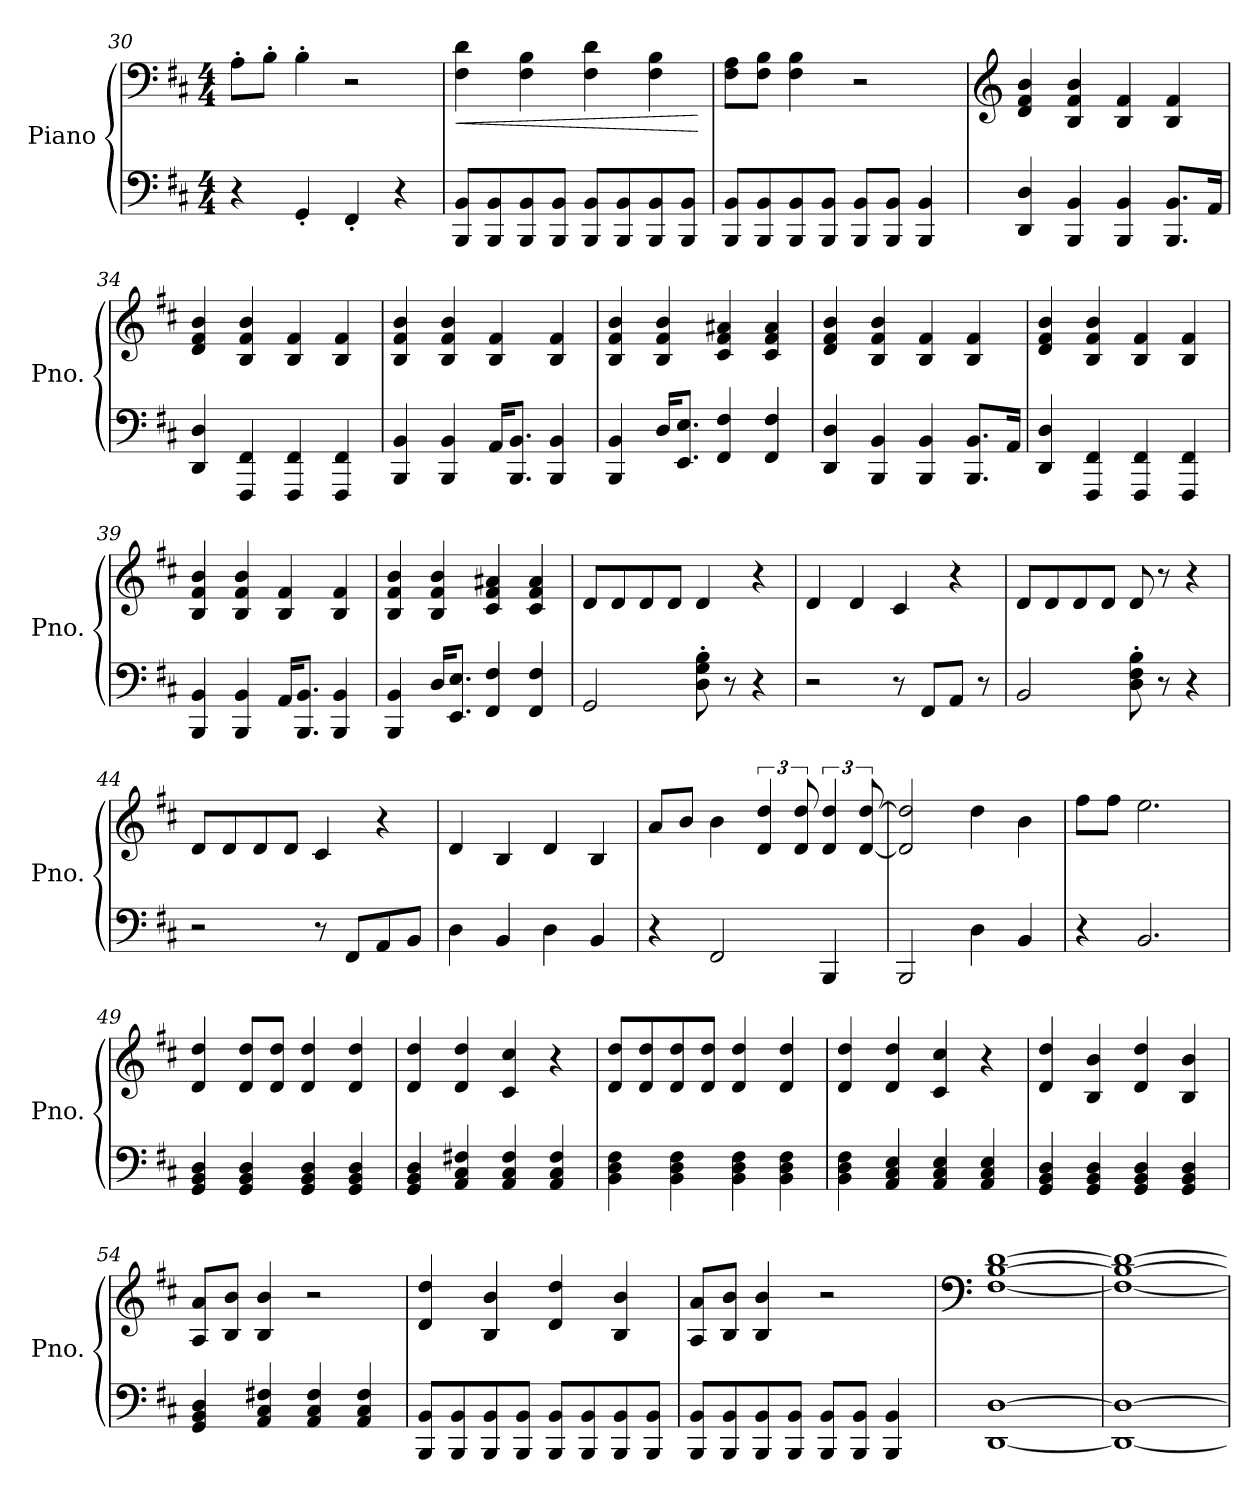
**kern	**kern	**dynam
*part1	*part1	*part1
*staff2	*staff1	*staff1/2
*I"Piano	*	*
*I'Pno.	*	*
*clefF4	*clefF4	*
*k[f#c#]	*k[f#c#]	*
*M4/4	*M4/4	*
=30	=30	=30
4r	8A'\L	.
.	8B'\J	.
4GG'/	4B'\	.
4FF#'/	2r	.
4r	.	.
=31	=31	=31
!	!	!LO:HP:b
8BBB/ 8BB/L	4F#\ 4d\	<
8BBB/ 8BB/	.	.
8BBB/ 8BB/	4F#\ 4B\	.
8BBB/ 8BB/J	.	.
8BBB/ 8BB/L	4F#\ 4d\	.
8BBB/ 8BB/	.	.
8BBB/ 8BB/	4F#\ 4B\	.
8BBB/ 8BB/J	.	.
.	.	[
!!LO:PB:g=z
=32	=32	=32
8BBB/ 8BB/L	8F#\ 8A\L	.
8BBB/ 8BB/	8F#\ 8B\J	.
8BBB/ 8BB/	4F#\ 4B\	.
8BBB/ 8BB/J	.	.
8BBB/ 8BB/L	2r	.
8BBB/ 8BB/J	.	.
4BBB/ 4BB/	.	.
=33	=33	=33
*	*clefG2	*
4DD/ 4D/	4d/ 4f#/ 4b/	.
4BBB/ 4BB/	4B/ 4f#/ 4b/	.
4BBB/ 4BB/	4B/ 4f#/	.
8.BBB/ 8.BB/L	4B/ 4f#/	.
16AA/Jk	.	.
=34	=34	=34
4DD/ 4D/	4d/ 4f#/ 4b/	.
4FFF#/ 4FF#/	4B/ 4f#/ 4b/	.
4FFF#/ 4FF#/	4B/ 4f#/	.
4FFF#/ 4FF#/	4B/ 4f#/	.
=35	=35	=35
4BBB/ 4BB/	4B/ 4f#/ 4b/	.
4BBB/ 4BB/	4B/ 4f#/ 4b/	.
16AA/KL	4B/ 4f#/	.
8.BBB/ 8.BB/J	.	.
4BBB/ 4BB/	4B/ 4f#/	.
=36	=36	=36
4BBB/ 4BB/	4B/ 4f#/ 4b/	.
16D/KL	4B/ 4f#/ 4b/	.
8.EE/ 8.E/J	.	.
4FF#/ 4F#/	4c#/ 4f#/ 4a#X/	.
4FF#/ 4F#/	4c#/ 4f#/ 4a#/	.
!!LO:LB:g=z
=37	=37	=37
4DD/ 4D/	4d/ 4f#/ 4b/	.
4BBB/ 4BB/	4B/ 4f#/ 4b/	.
4BBB/ 4BB/	4B/ 4f#/	.
8.BBB/ 8.BB/L	4B/ 4f#/	.
16AA/Jk	.	.
=38	=38	=38
4DD/ 4D/	4d/ 4f#/ 4b/	.
4FFF#/ 4FF#/	4B/ 4f#/ 4b/	.
4FFF#/ 4FF#/	4B/ 4f#/	.
4FFF#/ 4FF#/	4B/ 4f#/	.
=39	=39	=39
4BBB/ 4BB/	4B/ 4f#/ 4b/	.
4BBB/ 4BB/	4B/ 4f#/ 4b/	.
16AA/KL	4B/ 4f#/	.
8.BBB/ 8.BB/J	.	.
4BBB/ 4BB/	4B/ 4f#/	.
=40	=40	=40
4BBB/ 4BB/	4B/ 4f#/ 4b/	.
16D/KL	4B/ 4f#/ 4b/	.
8.EE/ 8.E/J	.	.
4FF#/ 4F#/	4c#/ 4f#/ 4a#X/	.
4FF#/ 4F#/	4c#/ 4f#/ 4a#/	.
=41	=41	=41
2GG/	8d/L	.
.	8d/	.
.	8d/	.
.	8d/J	.
8D\' 8G\' 8B\'	4d/	.
8r	.	.
4r	4r	.
=42	=42	=42
2r	4d/	.
.	4d/	.
8r	4c#/	.
8FF#/L	.	.
8AA/J	4r	.
8r	.	.
!!LO:LB:g=z
=43	=43	=43
2BB/	8d/L	.
.	8d/	.
.	8d/	.
.	8d/J	.
8D\' 8F#\' 8B\'	8d/	.
8r	8r	.
4r	4r	.
=44	=44	=44
2r	8d/L	.
.	8d/	.
.	8d/	.
.	8d/J	.
8r	4c#/	.
8FF#/L	.	.
8AA/	4r	.
8BB/J	.	.
=45	=45	=45
4D\	4d/	.
4BB/	4B/	.
4D\	4d/	.
4BB/	4B/	.
=46	=46	=46
4r	8a/L	.
.	8b/J	.
2FF#/	4b\	.
.	6d/ 6dd/	.
.	12d/ 12dd/	.
4BBB/	6d/ 6dd/	.
.	[12d/ [12dd/	.
=47	=47	=47
2BBB/	2d/] 2dd/]	.
4D\	4dd\	.
4BB/	4b\	.
=48	=48	=48
4r	8ff#\L	.
.	8ff#\J	.
2.BB/	2.ee\	.
=49	=49	=49
4GG/ 4BB/ 4D/	4d/ 4dd/	.
4GG/ 4BB/ 4D/	8d/ 8dd/L	.
.	8d/ 8dd/J	.
4GG/ 4BB/ 4D/	4d/ 4dd/	.
4GG/ 4BB/ 4D/	4d/ 4dd/	.
!!LO:LB:g=z
=50	=50	=50
4GG/ 4BB/ 4D/	4d/ 4dd/	.
4AA/ 4C#/ 4F#X/	4d/ 4dd/	.
4AA/ 4C#/ 4F#/	4c#/ 4cc#/	.
4AA/ 4C#/ 4F#/	4r	.
=51	=51	=51
4BB\ 4D\ 4F#\	8d/ 8dd/L	.
.	8d/ 8dd/	.
4BB\ 4D\ 4F#\	8d/ 8dd/	.
.	8d/ 8dd/J	.
4BB\ 4D\ 4F#\	4d/ 4dd/	.
4BB\ 4D\ 4F#\	4d/ 4dd/	.
=52	=52	=52
4BB\ 4D\ 4F#\	4d/ 4dd/	.
4AA/ 4C#/ 4E/	4d/ 4dd/	.
4AA/ 4C#/ 4E/	4c#/ 4cc#/	.
4AA/ 4C#/ 4E/	4r	.
=53	=53	=53
4GG/ 4BB/ 4D/	4d/ 4dd/	.
4GG/ 4BB/ 4D/	4B/ 4b/	.
4GG/ 4BB/ 4D/	4d/ 4dd/	.
4GG/ 4BB/ 4D/	4B/ 4b/	.
=54	=54	=54
4GG/ 4BB/ 4D/	8A/ 8a/L	.
.	8B/ 8b/J	.
4AA/ 4C#/ 4F#X/	4B/ 4b/	.
4AA/ 4C#/ 4F#/	2r	.
4AA/ 4C#/ 4F#/	.	.
=55	=55	=55
8BBB/ 8BB/L	4d/ 4dd/	.
8BBB/ 8BB/	.	.
8BBB/ 8BB/	4B/ 4b/	.
8BBB/ 8BB/J	.	.
8BBB/ 8BB/L	4d/ 4dd/	.
8BBB/ 8BB/	.	.
8BBB/ 8BB/	4B/ 4b/	.
8BBB/ 8BB/J	.	.
!!LO:LB:g=z
=56	=56	=56
8BBB/ 8BB/L	8A/ 8a/L	.
8BBB/ 8BB/	8B/ 8b/J	.
8BBB/ 8BB/	4B/ 4b/	.
8BBB/ 8BB/J	.	.
8BBB/ 8BB/L	2r	.
8BBB/ 8BB/J	.	.
4BBB/ 4BB/	.	.
=57	=57	=57
*	*clefF4	*
[1DD [1D	[1F# [1B [1d	.
=58	=58	=58
1DD_ 1D_	1F#_ 1B_ 1d_	.
=	=	=
*-	*-	*-
